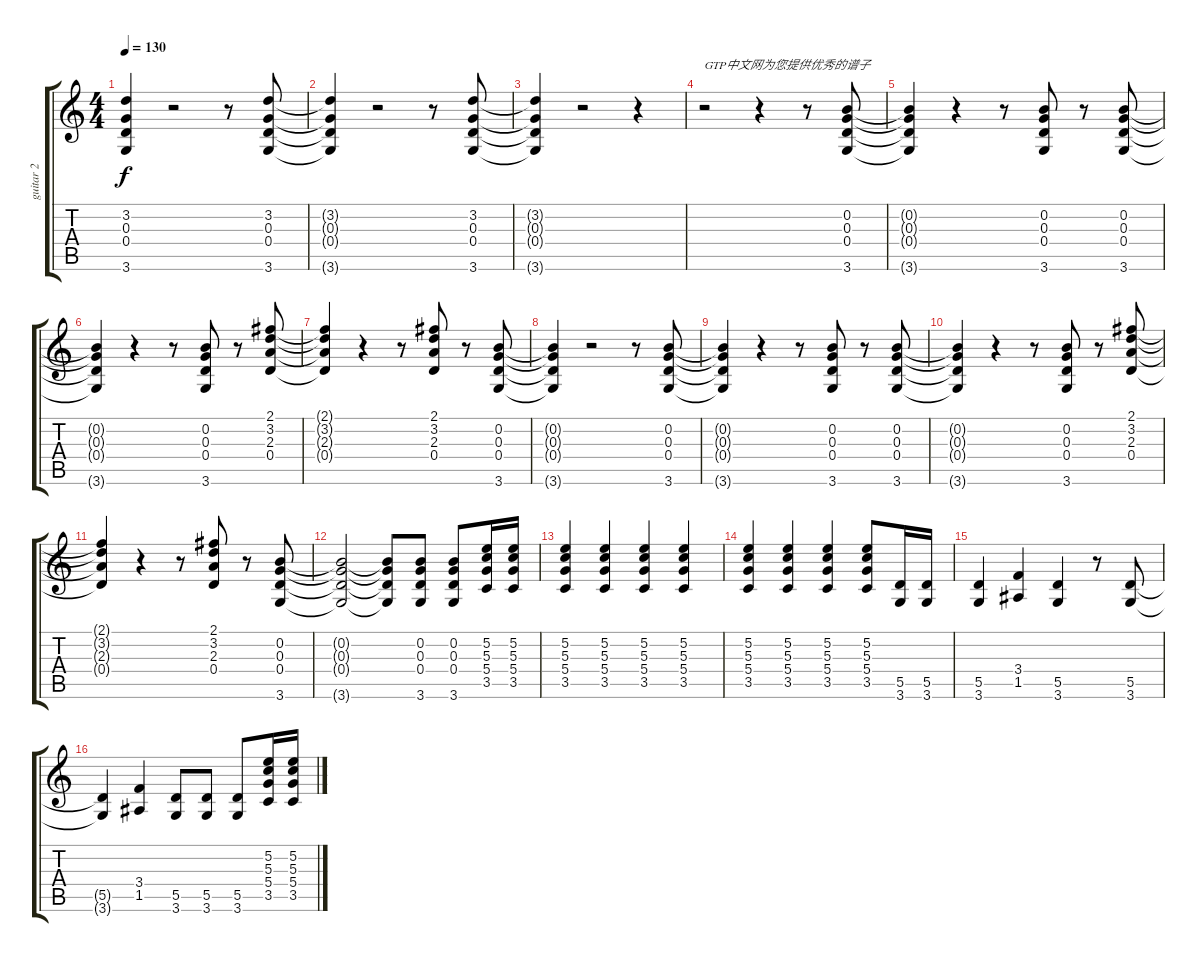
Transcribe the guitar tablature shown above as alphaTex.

\track ("guitar 2" "guitar 2") {instrument overdrivenguitar}
\staff {score tabs}
\tuning (E4 B3 G3 D3 A2 E2) {hide}
\ts (4 4)
\tempo 130
\clef g2
\ks c
(3.2 0.3 0.4 3.6).4{dy f instrument overdrivenguitar} r.2 r.8 (3.2 0.3 0.4 3.6).8 |
(3.2{t} 0.3{t} 0.4{t} 3.6{t}).4 r.2 r.8 (3.2 0.3 0.4 3.6).8 |
(3.2{t} 0.3{t} 0.4{t} 3.6{t}).4 r.2 r.4 |
r.2{txt "GTP中文网为您提供优秀的谱子"} r.4 r.8 (0.2 0.3 0.4 3.6).8 |
(0.2{t} 0.3{t} 0.4{t} 3.6{t}).4 r.4 r.8 (0.2 0.3 0.4 3.6).8 r.8 (0.2 0.3 0.4 3.6).8 |
(0.2{t} 0.3{t} 0.4{t} 3.6{t}).4 r.4 r.8 (0.2 0.3 0.4 3.6).8 r.8 (2.1 3.2 2.3 0.4).8 |
(2.1{t} 3.2{t} 2.3{t} 0.4{t}).4 r.4 r.8 (2.1 3.2 2.3 0.4).8 r.8 (0.2 0.3 0.4 3.6).8 |
(0.2{t} 0.3{t} 0.4{t} 3.6{t}).4 r.2 r.8 (0.2 0.3 0.4 3.6).8 |
(0.2{t} 0.3{t} 0.4{t} 3.6{t}).4 r.4 r.8 (0.2 0.3 0.4 3.6).8 r.8 (0.2 0.3 0.4 3.6).8 |
(0.2{t} 0.3{t} 0.4{t} 3.6{t}).4 r.4 r.8 (0.2 0.3 0.4 3.6).8 r.8 (2.1 3.2 2.3 0.4).8 |
(2.1{t} 3.2{t} 2.3{t} 0.4{t}).4 r.4 r.8 (2.1 3.2 2.3 0.4).8 r.8 (0.2 0.3 0.4 3.6).8 |
(0.2{t} 0.3{t} 0.4{t} 3.6{t}).2 (0.2{t} 0.3{t} 0.4{t} 3.6{t}).8 (0.2 0.3 0.4 3.6).8 (0.2 0.3 0.4 3.6).8 (5.2 5.3 5.4 3.5).16 (5.2 5.3 5.4 3.5).16 |
(5.2 5.3 5.4 3.5).4 (5.2 5.3 5.4 3.5).4 (5.2 5.3 5.4 3.5).4 (5.2 5.3 5.4 3.5).4 |
(5.2 5.3 5.4 3.5).4 (5.2 5.3 5.4 3.5).4 (5.2 5.3 5.4 3.5).4 (5.2 5.3 5.4 3.5).8 (5.5 3.6).16 (5.5 3.6).16 |
(5.5 3.6).4 (3.4 1.5).4 (5.5 3.6).4 r.8 (5.5 3.6).8 |
(5.5{t} 3.6{t}).4 (3.4 1.5).4 (5.5 3.6).8 (5.5 3.6).8 (5.5 3.6).8 (5.2 5.3 5.4 3.5).16 (5.2 5.3 5.4 3.5).16
